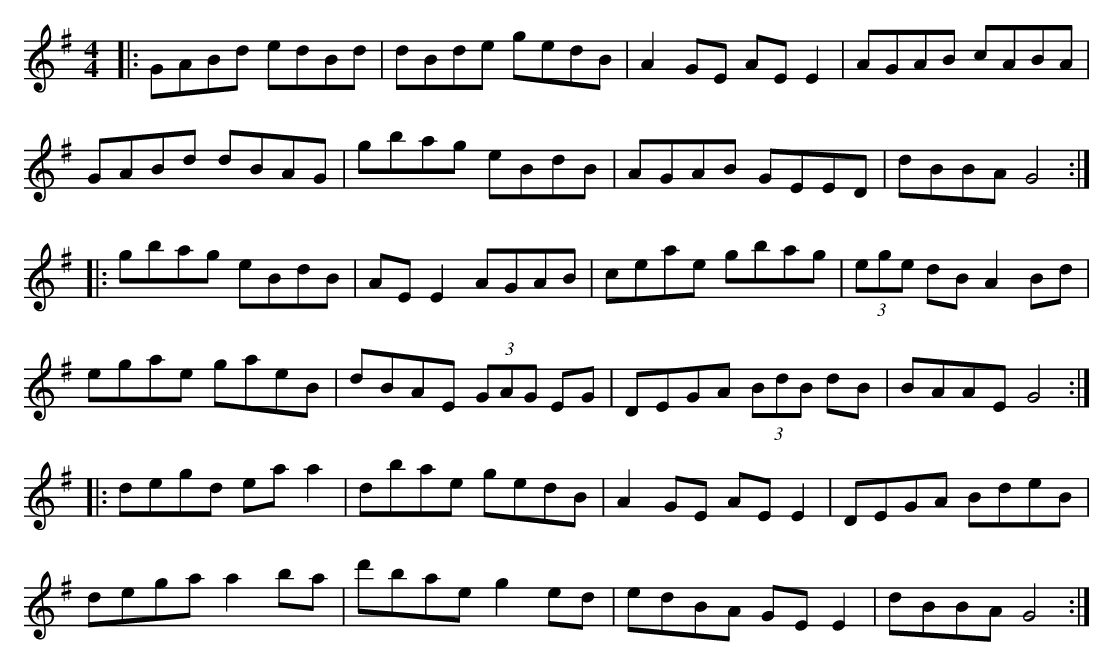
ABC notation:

X:1
M:4/4
K:G
|:GABd edBd|dBde gedB|A2GE AEE2|AGAB cABA|
GABd dBAG|gbag eBdB|AGAB GEED|dBBA G4:|
|:gbag eBdB|AEE2 AGAB|ceae gbag|(3ege dB A2Bd|
egae gaeB|dBAE (3GAG EG|DEGA (3BdB dB|BAAE G4:|
|:degd eaa2|dbae gedB|A2GE AEE2|DEGA BdeB|
dega a2ba|d'bae g2ed|edBA GEE2|dBBA G4:|
